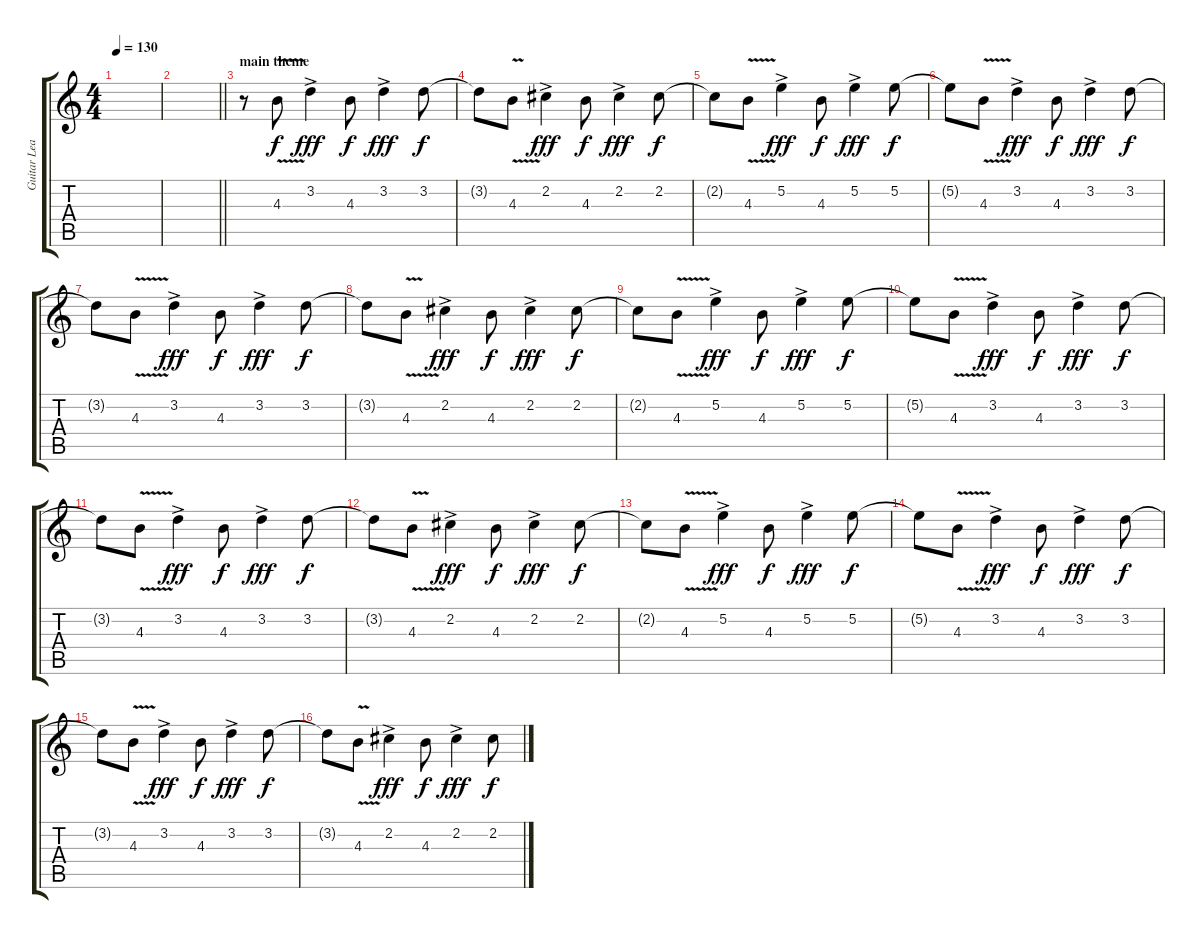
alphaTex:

\track ("Guitar Lead" "Guitar Lea") {instrument electricguitarjazz}
\staff {score tabs}
\tuning (E4 B3 G3 D3 A2 E2) {hide}
\ts (4 4)
\tempo 130
\clef g2
\ks c
|
\barLineRight lightlight
|
\section ("" "main theme")
r.8 4.3{v}.8 3.2{ac}.4{dy fff} 4.3.8{dy f} 3.2{ac}.4{dy fff} 3.2.8{dy f} |
3.2{t}.8 4.3{v}.8 2.2{ac}.4{dy fff} 4.3.8{dy f} 2.2{ac}.4{dy fff} 2.2.8{dy f} |
2.2{t}.8 4.3{v}.8 5.2{ac}.4{dy fff} 4.3.8{dy f} 5.2{ac}.4{dy fff} 5.2.8{dy f} |
5.2{t}.8 4.3{v}.8 3.2{ac}.4{dy fff} 4.3.8{dy f} 3.2{ac}.4{dy fff} 3.2.8{dy f} |
3.2{t}.8 4.3{v}.8 3.2{ac}.4{dy fff} 4.3.8{dy f} 3.2{ac}.4{dy fff} 3.2.8{dy f} |
3.2{t}.8 4.3{v}.8 2.2{ac}.4{dy fff} 4.3.8{dy f} 2.2{ac}.4{dy fff} 2.2.8{dy f} |
2.2{t}.8 4.3{v}.8 5.2{ac}.4{dy fff} 4.3.8{dy f} 5.2{ac}.4{dy fff} 5.2.8{dy f} |
5.2{t}.8 4.3{v}.8 3.2{ac}.4{dy fff} 4.3.8{dy f} 3.2{ac}.4{dy fff} 3.2.8{dy f} |
3.2{t}.8 4.3{v}.8 3.2{ac}.4{dy fff} 4.3.8{dy f} 3.2{ac}.4{dy fff} 3.2.8{dy f} |
3.2{t}.8 4.3{v}.8 2.2{ac}.4{dy fff} 4.3.8{dy f} 2.2{ac}.4{dy fff} 2.2.8{dy f} |
2.2{t}.8 4.3{v}.8 5.2{ac}.4{dy fff} 4.3.8{dy f} 5.2{ac}.4{dy fff} 5.2.8{dy f} |
5.2{t}.8 4.3{v}.8 3.2{ac}.4{dy fff} 4.3.8{dy f} 3.2{ac}.4{dy fff} 3.2.8{dy f} |
3.2{t}.8 4.3{v}.8 3.2{ac}.4{dy fff} 4.3.8{dy f} 3.2{ac}.4{dy fff} 3.2.8{dy f} |
3.2{t}.8 4.3{v}.8 2.2{ac}.4{dy fff} 4.3.8{dy f} 2.2{ac}.4{dy fff} 2.2.8{dy f}
